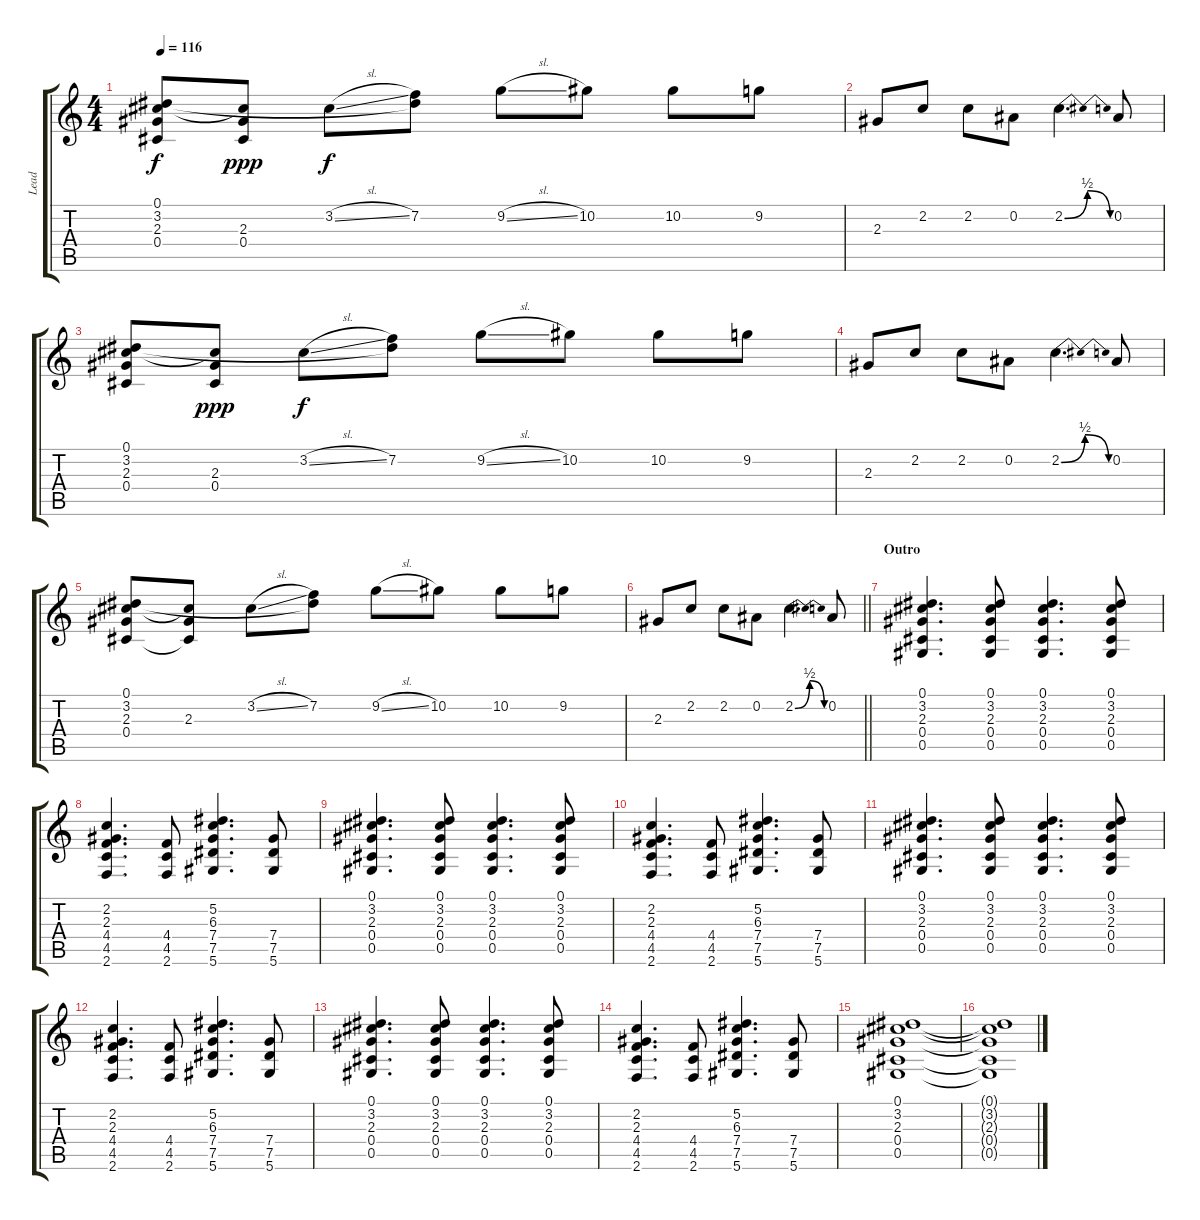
\track ("Lead" "Lead") {instrument overdrivenguitar}
\staff {score tabs}
\tuning (Eb4 Bb3 Gb3 Db3 Ab2 Eb2) {hide}
\ts (4 4)
\tempo 116
\clef g2
\ks c
(0.1 3.2 2.3 0.4).8{dy f} (3.2{t} 2.3 0.4).8{dy ppp} 3.2{sl}.8{dy f} (0.1{t} 7.2).8 9.2{sl}.8 10.2.8 10.2.8 9.2.8 |
2.3.8 2.2.8 2.2.8 0.2.8 2.2{be (bendrelease 0 0 20 2 35 2 60 0)}.4{d} 0.2.8 |
(0.1 3.2 2.3 0.4).8 (3.2{t} 2.3 0.4).8{dy ppp} 3.2{sl}.8{dy f} (0.1{t} 7.2).8 9.2{sl}.8 10.2.8 10.2.8 9.2.8 |
2.3.8 2.2.8 2.2.8 0.2.8 2.2{be (bendrelease 0 0 20 2 35 2 60 0)}.4{d} 0.2.8 |
(0.1 3.2 2.3 0.4).8 (3.2{t} 2.3 0.4{t}).8 3.2{sl}.8 (0.1{t} 7.2).8 9.2{sl}.8 10.2.8 10.2.8 9.2.8 |
\barLineRight lightlight
2.3.8 2.2.8 2.2.8 0.2.8 2.2{be (bendrelease 0 0 20 2 35 2 60 0)}.4{d} 0.2.8 |
\section ("" "Outro")
(0.1 3.2 2.3 0.4 0.5).4{d} (0.1 3.2 2.3 0.4 0.5).8 (0.1 3.2 2.3 0.4 0.5).4{d} (0.1 3.2 2.3 0.4 0.5).8 |
(2.2 2.3 4.4 4.5 2.6).4{d} (4.4 4.5 2.6).8 (5.2 6.3 7.4 7.5 5.6).4{d} (7.4 7.5 5.6).8 |
(0.1 3.2 2.3 0.4 0.5).4{d} (0.1 3.2 2.3 0.4 0.5).8 (0.1 3.2 2.3 0.4 0.5).4{d} (0.1 3.2 2.3 0.4 0.5).8 |
(2.2 2.3 4.4 4.5 2.6).4{d} (4.4 4.5 2.6).8 (5.2 6.3 7.4 7.5 5.6).4{d} (7.4 7.5 5.6).8 |
(0.1 3.2 2.3 0.4 0.5).4{d} (0.1 3.2 2.3 0.4 0.5).8 (0.1 3.2 2.3 0.4 0.5).4{d} (0.1 3.2 2.3 0.4 0.5).8 |
(2.2 2.3 4.4 4.5 2.6).4{d} (4.4 4.5 2.6).8 (5.2 6.3 7.4 7.5 5.6).4{d} (7.4 7.5 5.6).8 |
(0.1 3.2 2.3 0.4 0.5).4{d} (0.1 3.2 2.3 0.4 0.5).8 (0.1 3.2 2.3 0.4 0.5).4{d} (0.1 3.2 2.3 0.4 0.5).8 |
(2.2 2.3 4.4 4.5 2.6).4{d} (4.4 4.5 2.6).8 (5.2 6.3 7.4 7.5 5.6).4{d} (7.4 7.5 5.6).8 |
(0.1 3.2 2.3 0.4 0.5).1 |
(0.1{t} 3.2{t} 2.3{t} 0.4{t} 0.5{t}).1
